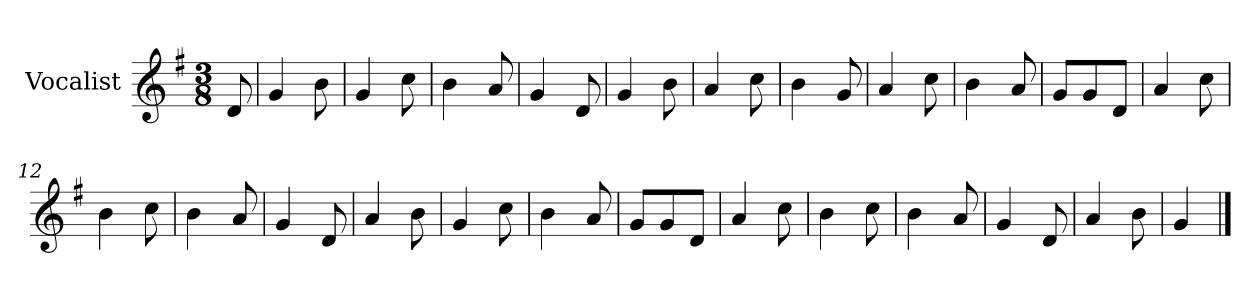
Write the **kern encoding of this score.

**kern
*part1
*staff1
*I"Vocalist
*k[f#]
*G:
*M3/8
=
8d
=1
4g
8b
=2
4g
8cc
=3
4b
8a
=4
4g
8d
=5
4g
8b
=6
4a
8cc
=7
4b
8g
=8
4a
8cc
=9
4b
8a
=10
8gL
8g
8dJ
=11
4a
8cc
=12
4b
8cc
=13
4b
8a
=14
4g
8d
=15
4a
8b
=16
4g
8cc
=17
4b
8a
=18
8gL
8g
8dJ
=19
4a
8cc
=20
4b
8cc
=21
4b
8a
=22
4g
8d
=23
4a
8b
=24
4g
==
*-
